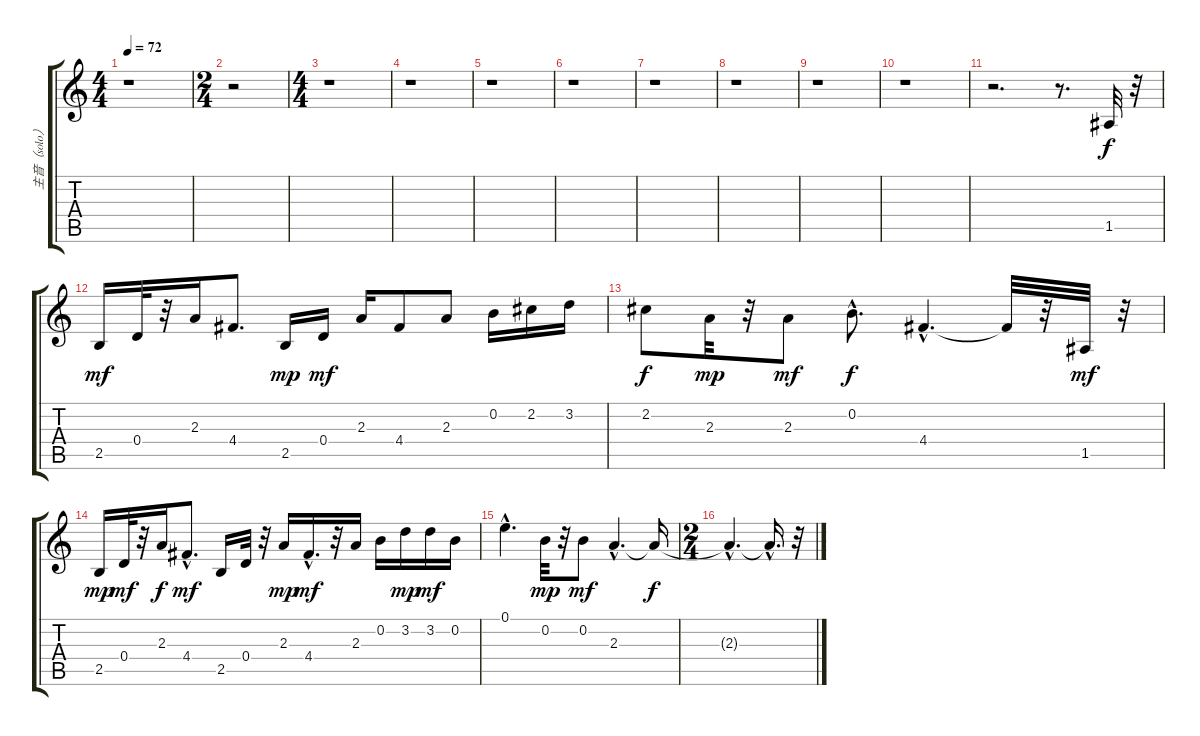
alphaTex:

\track ("主音（solo）" "主音（solo）") {instrument overdrivenguitar}
\staff {score tabs}
\tuning (E4 B3 G3 D3 A2 E2) {hide}
\ts (4 4)
\tempo 72
\clef g2
\ks c
r.1{dy f} |
\ts (2 4)
r.2 |
\ts (4 4)
r.1 |
r.1 |
r.1 |
r.1 |
r.1 |
r.1 |
r.1 |
r.1 |
r.2{d} r.8{d} 1.5.32 r.32 |
2.5.16{dy mf} 0.4.32 r.32 2.3.16 4.4.8{d} 2.5.16{dy mp} 0.4.16{dy mf} 2.3.16 4.4.8 2.3.8 0.2.16 2.2.16 3.2.16 |
2.2.8{dy f} 2.3.32{dy mp} r.32 2.3.8{dy mf} 0.2{hac}.8{d dy f} 4.4{hac}.4{d} 4.4{t}.32 r.32 1.5.32{dy mf} r.32 |
2.5.16{dy mp} 0.4.32{dy mf} r.32 2.3.16{dy f} 4.4{hac}.8{d dy mf} 2.5.16 0.4.32 r.32 2.3.16{dy mp} 4.4{hac}.16{d dy mf} r.32 2.3.16 0.2.16 3.2.16{dy mp} 3.2.16{dy mf} 0.2.16 |
0.1{hac}.4{d} 0.2.32{dy mp} r.32 0.2.8{dy mf} 2.3{hac}.4{d} 2.3{t}.16{dy f} |
\ts (2 4)
2.3{hac t}.4{d} 2.3{hac t}.16{d} r.32
